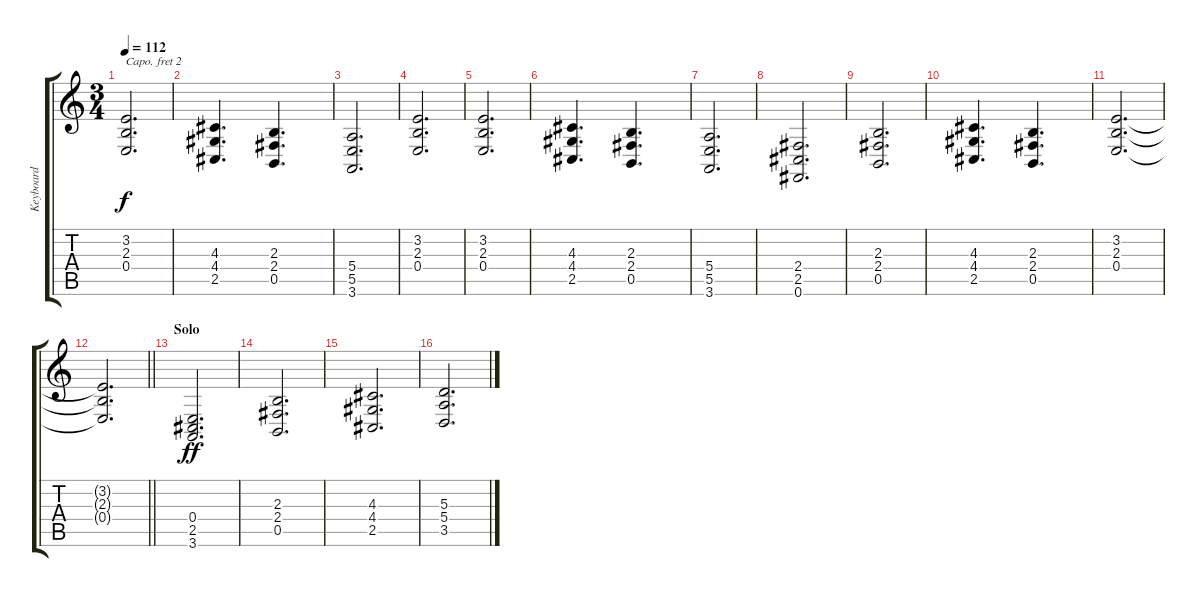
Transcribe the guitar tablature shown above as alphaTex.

\track ("Keyboard" "Keyboard") {instrument synthstrings1}
\staff {score tabs}
\capo 2
\tuning (E4 B3 G3 D3 A2 E2) {hide}
\ts (3 4)
\tempo 112
\clef g2
\ks c
(3.2{t} 2.3{t} 0.4{t}).2{d dy f} |
(4.3 4.4 2.5).4{d} (2.3 2.4 0.5).4{d} |
(5.4 5.5 3.6).2{d} |
(3.2 2.3 0.4).2{d} |
(3.2 2.3 0.4).2{d} |
(4.3 4.4 2.5).4{d} (2.3 2.4 0.5).4{d} |
(5.4 5.5 3.6).2{d} |
(2.4 2.5 0.6).2{d} |
(2.3 2.4 0.5).2{d} |
(4.3 4.4 2.5).4{d} (2.3 2.4 0.5).4{d} |
(3.2 2.3 0.4).2{d} |
\barLineRight lightlight
(3.2{t} 2.3{t} 0.4{t}).2{d} |
\section ("" "Solo")
(0.4 2.5 3.6).2{d dy ff} |
(2.3 2.4 0.5).2{d} |
(4.3 4.4 2.5).2{d} |
(5.3 5.4 3.5).2{d}
